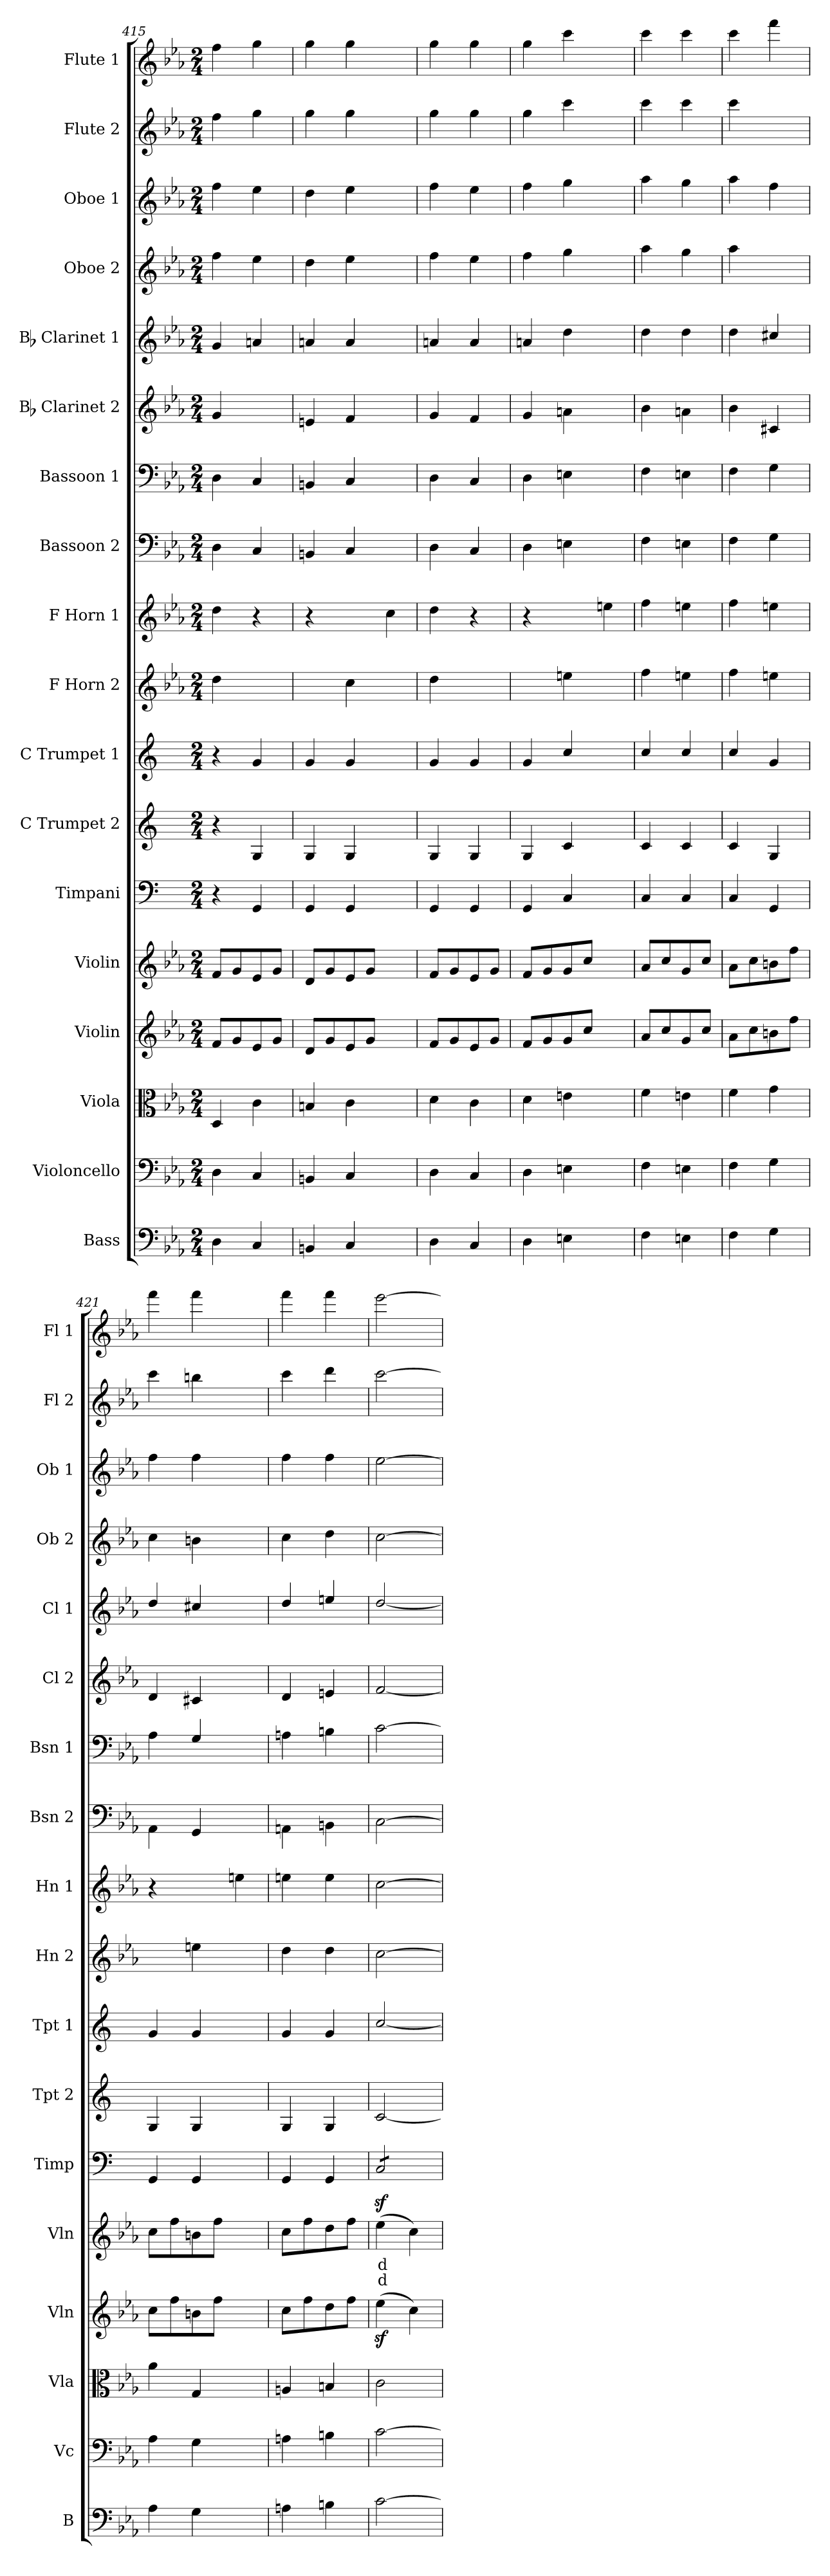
**kern	**kern	**kern	**kern	**kern	**text	**text	**kern	**kern	**kern	**kern	**kern	**kern	**kern	**kern	**kern	**kern	**kern	**kern	**kern
*part18	*part17	*part16	*part15	*part14	*part14	*part14	*part13	*part12	*part11	*part10	*part9	*part8	*part7	*part6	*part5	*part4	*part3	*part2	*part1
*staff18	*staff17	*staff16	*staff15	*staff14	*staff14	*staff14	*staff13	*staff12	*staff11	*staff10	*staff9	*staff8	*staff7	*staff6	*staff5	*staff4	*staff3	*staff2	*staff1
*I"Bass	*I"Violoncello	*I"Viola	*I"Violin	*I"Violin	*	*	*I"Timpani	*I"C Trumpet 2	*I"C Trumpet 1	*I"F Horn 2	*I"F Horn 1	*I"Bassoon 2	*I"Bassoon 1	*I"Bb Clarinet 2	*I"Bb Clarinet 1	*I"Oboe 2	*I"Oboe 1	*I"Flute 2	*I"Flute 1
*I'B	*I'Vc	*I'Vla	*I'Vln	*I'Vln	*	*	*I'Timp	*I'Tpt 2	*I'Tpt 1	*I'Hn 2	*I'Hn 1	*I'Bsn 2	*I'Bsn 1	*I'Cl 2	*I'Cl 1	*I'Ob 2	*I'Ob 1	*I'Fl 2	*I'Fl 1
*clefF4	*clefF4	*clefC3	*clefG2	*clefG2	*	*	*clefF4	*clefG2	*clefG2	*clefG2	*clefG2	*clefF4	*clefF4	*clefG2	*clefG2	*clefG2	*clefG2	*clefG2	*clefG2
*ITrd7c12	*	*	*	*	*	*	*	*	*	*ITrd4c7	*ITrd4c7	*	*	*ITrd1c2	*ITrd1c2	*	*	*	*
*k[b-e-a-]	*k[b-e-a-]	*k[b-e-a-]	*k[b-e-a-]	*k[b-e-a-]	*	*	*k[]	*k[]	*k[]	*k[b-e-a-d-]	*k[b-e-a-d-]	*k[b-e-a-]	*k[b-e-a-]	*k[b-e-a-d-g-]	*k[b-e-a-d-g-]	*k[b-e-a-]	*k[b-e-a-]	*k[b-e-a-]	*k[b-e-a-]
*M2/4	*M2/4	*M2/4	*M2/4	*M2/4	*	*	*M2/4	*M2/4	*M2/4	*M2/4	*M2/4	*M2/4	*M2/4	*M2/4	*M2/4	*M2/4	*M2/4	*M2/4	*M2/4
=415	=415	=415	=415	=415	=415	=415	=415	=415	=415	=415	=415	=415	=415	=415	=415	=415	=415	=415	=415
4DD	4D	4D	8fL	8fL	.	.	4r	4r	4r	4g	4g	4D	4D	4f	4f	4ff	4ff	4ff	4ff
.	.	.	8g	8g	.	.	.	.	.	.	.	.	.	.	.	.	.	.	.
4CC	4C	4c	8e-	8e-	.	.	4GG	4G/	4g/	4ryy	4r	4C	4C	4ryy	4gn/	4ee-	4ee-	4gg	4gg
.	.	.	8gJ	8gJ	.	.	.	.	.	.	.	.	.	.	.	.	.	.	.
=416	=416	=416	=416	=416	=416	=416	=416	=416	=416	=416	=416	=416	=416	=416	=416	=416	=416	=416	=416
4BBBn	4BBn	4Bn	8dL	8dL	.	.	4GG	4G/	4g/	4ryy	4r	4BBn	4BBn	4dn/	4gn/	4dd	4dd	4gg	4gg
.	.	.	8g	8g	.	.	.	.	.	.	.	.	.	.	.	.	.	.	.
4CC	4C	4c	8e-	8e-	.	.	4GG	4G/	4g/	4f	4ryy	4C	4C	4e-/	4g/	4ee-	4ee-	4gg	4gg
.	.	.	8gJ	8gJ	.	.	.	.	.	.	.	.	.	.	.	.	.	.	.
4ryy	4ryy	4ryy	4ryy	4ryy	.	.	4ryy	4ryy	4ryy	4ryy	4f	4ryy	4ryy	4ryy	4ryy	4ryy	4ryy	4ryy	4ryy
=417	=417	=417	=417	=417	=417	=417	=417	=417	=417	=417	=417	=417	=417	=417	=417	=417	=417	=417	=417
4DD	4D	4d	8fL	8fL	.	.	4GG	4G/	4g/	4g	4g	4D	4D	4f/	4gn/	4ff	4ff	4gg	4gg
.	.	.	8g	8g	.	.	.	.	.	.	.	.	.	.	.	.	.	.	.
4CC	4C	4c	8e-	8e-	.	.	4GG	4G/	4g/	4ryy	4r	4C	4C	4e-/	4g/	4ee-	4ee-	4gg	4gg
.	.	.	8gJ	8gJ	.	.	.	.	.	.	.	.	.	.	.	.	.	.	.
=418	=418	=418	=418	=418	=418	=418	=418	=418	=418	=418	=418	=418	=418	=418	=418	=418	=418	=418	=418
4DD	4D	4d	8fL	8fL	.	.	4GG	4G/	4g/	4ryy	4r	4D	4D	4f/	4gn/	4ff	4ff	4gg	4gg
.	.	.	8g	8g	.	.	.	.	.	.	.	.	.	.	.	.	.	.	.
4EEn	4En	4en	8g	8g	.	.	4C	4c/	4cc/	4a	4ryy	4En	4En	4g\	4cc\	4gg	4gg	4ccc	4ccc
.	.	.	8ccJ	8ccJ	.	.	.	.	.	.	.	.	.	.	.	.	.	.	.
4ryy	4ryy	4ryy	4ryy	4ryy	.	.	4ryy	4ryy	4ryy	4ryy	4an	4ryy	4ryy	4ryy	4ryy	4ryy	4ryy	4ryy	4ryy
=419	=419	=419	=419	=419	=419	=419	=419	=419	=419	=419	=419	=419	=419	=419	=419	=419	=419	=419	=419
4FF	4F	4f	8a-L	8a-L	.	.	4C	4c/	4cc/	4b-	4b-	4F	4F	4a-\	4cc\	4aa-	4aa-	4ccc	4ccc
.	.	.	8cc	8cc	.	.	.	.	.	.	.	.	.	.	.	.	.	.	.
4EEn	4En	4en	8g	8g	.	.	4C	4c/	4cc/	4a	4an	4En	4En	4gn\	4cc\	4gg	4gg	4ccc	4ccc
.	.	.	8ccJ	8ccJ	.	.	.	.	.	.	.	.	.	.	.	.	.	.	.
=420	=420	=420	=420	=420	=420	=420	=420	=420	=420	=420	=420	=420	=420	=420	=420	=420	=420	=420	=420
4FF	4F	4f	8a-L	8a-L	.	.	4C	4c/	4cc/	4b-	4b-	4F	4F	4a-\	4cc\	4aa-	4aa-	4ccc	4ccc
.	.	.	8cc	8cc	.	.	.	.	.	.	.	.	.	.	.	.	.	.	.
4GG	4G	4g	8bn	8bn	.	.	4GG	4G/	4g/	4a	4an	4G	4G	4Bn/	4bn/	4ryy	4ff\	4ryy	4fff\
.	.	.	8ffJ	8ffJ	.	.	.	.	.	.	.	.	.	.	.	.	.	.	.
=421	=421	=421	=421	=421	=421	=421	=421	=421	=421	=421	=421	=421	=421	=421	=421	=421	=421	=421	=421
4AA-	4A-	4a-	8ccL	8ccL	.	.	4GG	4G/	4g/	4ryy	4r	4AA-\	4A-\	4c/	4cc/	4cc\	4ff\	4ccc\	4fff\
.	.	.	8ff	8ff	.	.	.	.	.	.	.	.	.	.	.	.	.	.	.
4GG	4G	4G	8bn	8bn	.	.	4GG	4G/	4g/	4a	4ryy	4GG/	4G/	4Bn/	4bn/	4bn\	4ff\	4bbn\	4fff\
.	.	.	8ffJ	8ffJ	.	.	.	.	.	.	.	.	.	.	.	.	.	.	.
4ryy	4ryy	4ryy	4ryy	4ryy	.	.	4ryy	4ryy	4ryy	4ryy	4an	4ryy	4ryy	4ryy	4ryy	4ryy	4ryy	4ryy	4ryy
!!LO:PB:g=z
=422	=422	=422	=422	=422	=422	=422	=422	=422	=422	=422	=422	=422	=422	=422	=422	=422	=422	=422	=422
4AAn	4An	4An	8ccL	8ccL	.	.	4GG	4G/	4g/	4g\	4an\	4AAn\	4An\	4c/	4cc/	4cc\	4ff\	4ccc\	4fff\
.	.	.	8ff	8ff	.	.	.	.	.	.	.	.	.	.	.	.	.	.	.
4BBn	4Bn	4Bn	8dd	8dd	.	.	4GG	4G/	4g/	4g\	4a\	4BBn\	4Bn\	4dn/	4ddn/	4dd\	4ff\	4ddd\	4fff\
.	.	.	8ffJ	8ffJ	.	.	.	.	.	.	.	.	.	.	.	.	.	.	.
=423	=423	=423	=423	=423	=423	=423	=423	=423	=423	=423	=423	=423	=423	=423	=423	=423	=423	=423	=423
!	!	!	!	!	!LO:LY:b	!LO:LY:b	!	!	!	!	!	!	!	!	!	!	!	!	!
*	*	*	*	*	*	*	*tremolo	*	*	*	*	*	*	*	*	*	*	*	*
[2C	[2c	2c	(4ee-z<	(4ee-z<	d	d	8CL	[2c/	[2cc/	[2f	[2f	[2C\	[2c\	[2e-/	[2cc/	[2cc\	[2ee-\	[2ccc\	[2eee-\
.	.	.	.	.	.	.	8C	.	.	.	.	.	.	.	.	.	.	.	.
.	.	.	4cc)	4cc)	.	.	8C	.	.	.	.	.	.	.	.	.	.	.	.
.	.	.	.	.	.	.	8CJ	.	.	.	.	.	.	.	.	.	.	.	.
*	*	*	*	*	*	*	*Xtremolo	*	*	*	*	*	*	*	*	*	*	*	*
=	=	=	=	=	=	=	=	=	=	=	=	=	=	=	=	=	=	=	=
*-	*-	*-	*-	*-	*-	*-	*-	*-	*-	*-	*-	*-	*-	*-	*-	*-	*-	*-	*-
